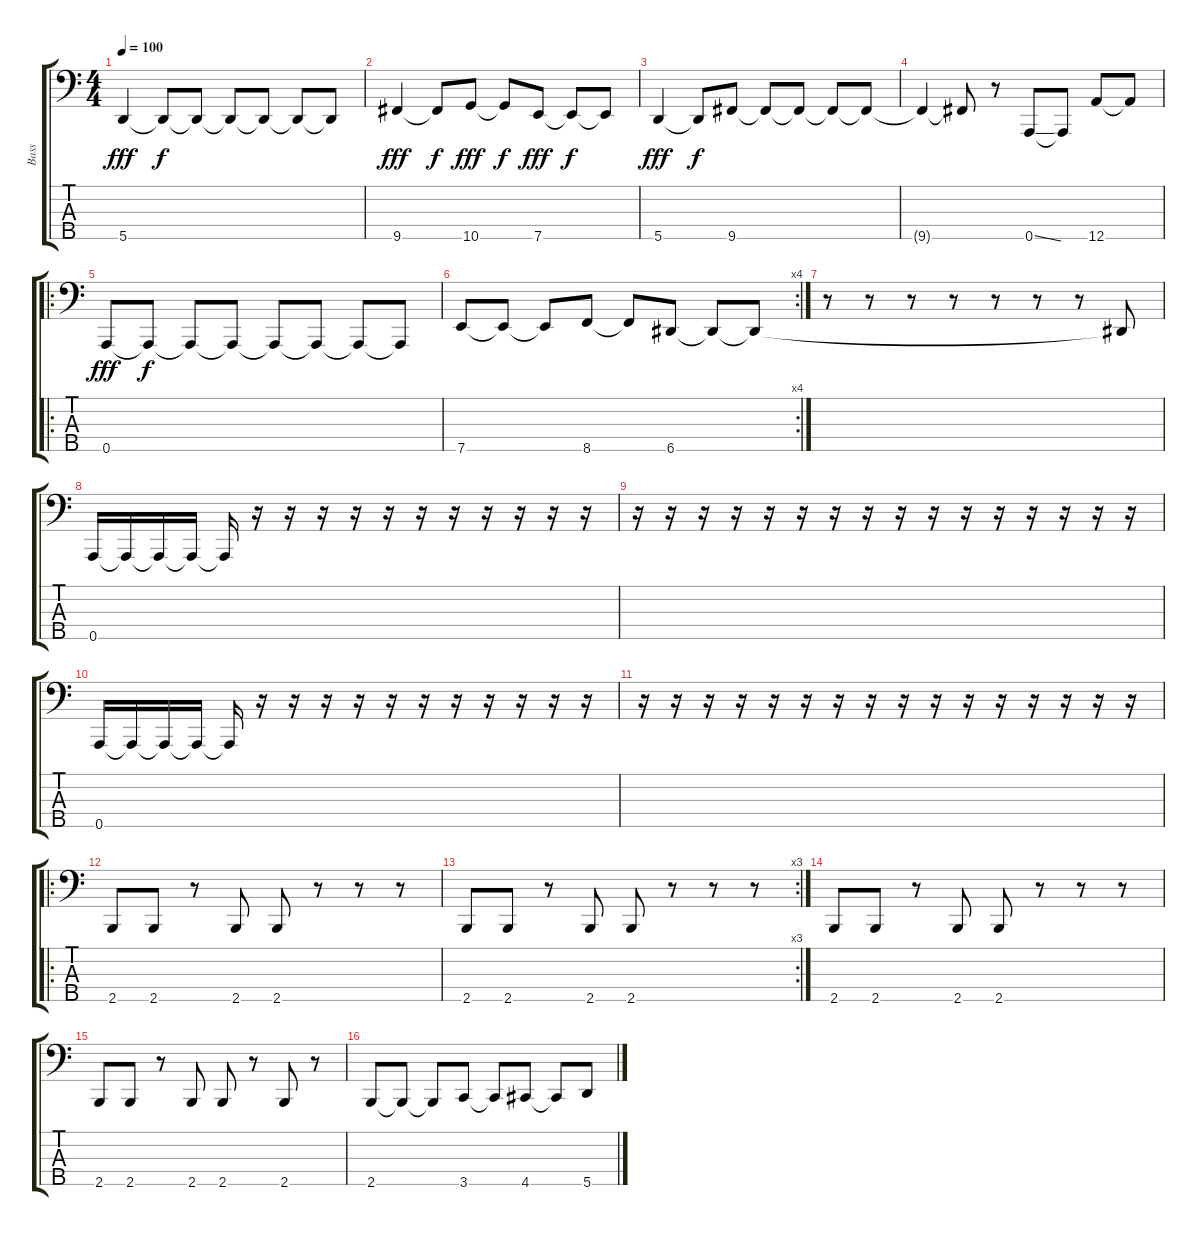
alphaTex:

\track ("Bass" "Bass") {instrument acousticguitarnylon}
\staff {score tabs}
\tuning (F2 C2 G1 D1 A0) {hide}
\ts (4 4)
\tempo 100
\clef f4
\ks c
5.5.4{dy fff} 5.5{t}.8{dy f} 5.5{t}.8 5.5{t}.8 5.5{t}.8 5.5{t}.8 5.5{t}.8 |
9.5.4{dy fff} 9.5{t}.8{dy f} 10.5.8{dy fff} 10.5{t}.8{dy f} 7.5.8{dy fff} 7.5{t}.8{dy f} 7.5{t}.8 |
5.5.4{dy fff} 5.5{t}.8{dy f} 9.5.8 9.5{t}.8 9.5{t}.8 9.5{t}.8 9.5{t}.8 |
9.5{t}.4 9.5{t}.8 r.8 0.5{ss}.8 0.5{t}.8 12.5.8 12.5{t}.8 |
\ro
0.5.8{dy fff} 0.5{t}.8{dy f} 0.5{t}.8 0.5{t}.8 0.5{t}.8 0.5{t}.8 0.5{t}.8 0.5{t}.8 |
\rc 4
7.5.8 7.5{t}.8 7.5{t}.8 8.5.8 8.5{t}.8 6.5.8 6.5{t}.8 6.5{t}.8 |
r.8 r.8 r.8 r.8 r.8 r.8 r.8 6.5{t}.8 |
0.5.16 0.5{t}.16 0.5{t}.16 0.5{t}.16 0.5{t}.16 r.16 r.16 r.16 r.16 r.16 r.16 r.16 r.16 r.16 r.16 r.16 |
r.16 r.16 r.16 r.16 r.16 r.16 r.16 r.16 r.16 r.16 r.16 r.16 r.16 r.16 r.16 r.16 |
0.5.16 0.5{t}.16 0.5{t}.16 0.5{t}.16 0.5{t}.16 r.16 r.16 r.16 r.16 r.16 r.16 r.16 r.16 r.16 r.16 r.16 |
r.16 r.16 r.16 r.16 r.16 r.16 r.16 r.16 r.16 r.16 r.16 r.16 r.16 r.16 r.16 r.16 |
\ro
2.5.8 2.5.8 r.8 2.5.8 2.5.8 r.8 r.8 r.8 |
\rc 3
2.5.8 2.5.8 r.8 2.5.8 2.5.8 r.8 r.8 r.8 |
2.5.8 2.5.8 r.8 2.5.8 2.5.8 r.8 r.8 r.8 |
2.5.8 2.5.8 r.8 2.5.8 2.5.8 r.8 2.5.8 r.8 |
2.5.8 2.5{t}.8 2.5{t}.8 3.5.8 3.5{t}.8 4.5.8 4.5{t}.8 5.5.8
